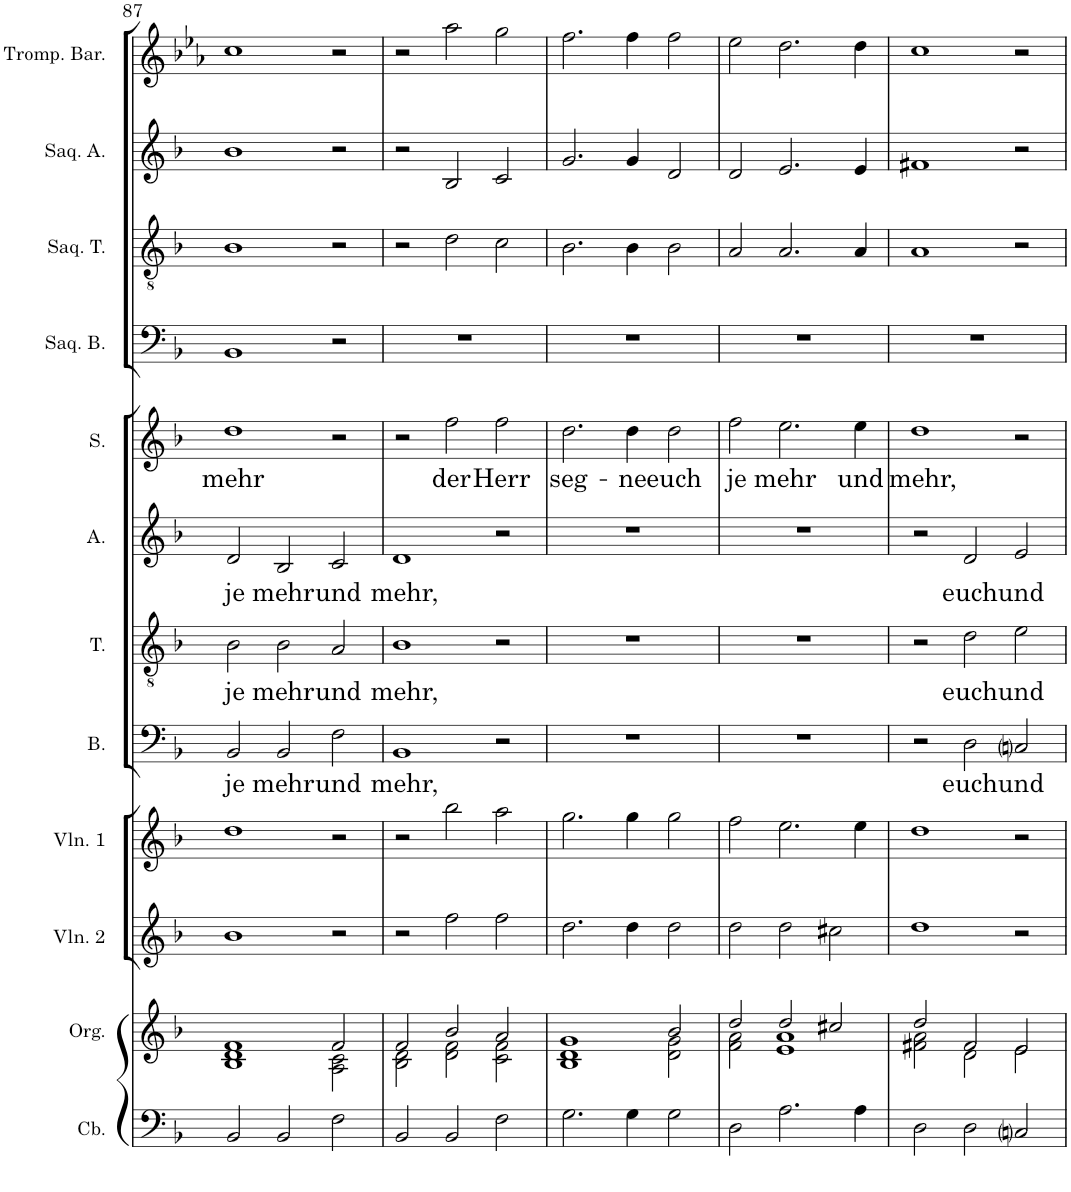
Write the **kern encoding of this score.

**kern	**kern	**kern	**kern	**kern	**text	**kern	**text	**kern	**text	**kern	**text	**kern	**kern	**kern	**kern
*part12	*part11	*part10	*part9	*part8	*part8	*part7	*part7	*part6	*part6	*part5	*part5	*part4	*part3	*part2	*part1
*staff12	*staff11	*staff10	*staff9	*staff8	*staff8	*staff7	*staff7	*staff6	*staff6	*staff5	*staff5	*staff4	*staff3	*staff2	*staff1
*I"Contrebasse	*I"Orgue	*I"Violon 2	*I"Violon 1	*I"Basse	*	*I"Ténor	*	*I"Alto	*	*I"Soprano	*	*I"Saqueboute Basse	*I"Saqueboute Ténor	*I"Saqueboute Alto	*I"Trompette Baroque en ré
*I'Cb.	*I'Org.	*I'Vln. 2	*I'Vln. 1	*I'B.	*	*I'T.	*	*I'A.	*	*I'S.	*	*I'Saq. B.	*I'Saq. T.	*I'Saq. A.	*I'Tromp. Bar.
!!LO:PB:g=z
*clefF4	*clefG2	*clefG2	*clefG2	*clefF4	*	*clefGv2	*	*clefG2	*	*clefG2	*	*clefF4	*clefGv2	*clefG2	*clefG2
*Trd7c12	*	*	*	*	*	*	*	*	*	*	*	*	*	*	*Trd-1c-2
*k[b-]	*k[b-]	*k[b-]	*k[b-]	*k[b-]	*	*k[b-]	*	*k[b-]	*	*k[b-]	*	*k[b-]	*k[b-]	*k[b-]	*k[b-e-a-]
*M3/2	*M3/2	*M3/2	*M3/2	*M3/2	*	*M3/2	*	*M3/2	*	*M3/2	*	*M3/2	*M3/2	*M3/2	*M3/2
=87	=87	=87	=87	=87	=87	=87	=87	=87	=87	=87	=87	=87	=87	=87	=87
*	*^	*	*	*	*	*	*	*	*	*	*	*	*	*	*
!	!	!	!	!	!	!LO:LY:b	!	!LO:LY:b	!	!LO:LY:b	!	!LO:LY:b	!	!	!	!
2BB-/	1f	1B- 1d	1b-	1dd	2BB-/	je	2B-\	je	2d/	je	1dd	mehr	1BB-	1B-	1b-	1cc
!	!	!	!	!	!	!LO:LY:b	!	!LO:LY:b	!	!LO:LY:b	!	!	!	!	!	!
2BB-/	.	.	.	.	2BB-/	mehr	2B-\	mehr	2B-/	mehr	.	.	.	.	.	.
!	!	!	!	!	!	!LO:LY:b	!	!LO:LY:b	!	!LO:LY:b	!	!	!	!	!	!
2F\	2f/	2A\ 2c\	2r	2r	2F\	und	2A/	und	2c/	und	2r	.	2r	2r	2r	2r
=88	=88	=88	=88	=88	=88	=88	=88	=88	=88	=88	=88	=88	=88	=88	=88	=88
!	!	!	!	!	!	!LO:LY:b	!	!LO:LY:b	!	!LO:LY:b	!	!	!	!	!	!
2BB-/	2f/	2B-\ 2d\	2r	2r	1BB-	mehr,	1B-	mehr,	1d	mehr,	2r	.	1.r	2r	2r	2r
!	!	!	!	!	!	!	!	!	!	!	!	!LO:LY:b	!	!	!	!
2BB-/	2b-/	2d\ 2f\	2ff\	2bb-\	.	.	.	.	.	.	2ff\	der	.	2d\	2B-/	2aa-\
!	!	!	!	!	!	!	!	!	!	!	!	!LO:LY:b	!	!	!	!
2F\	2a/	2c\ 2f\	2ff\	2aa\	2r	.	2r	.	2r	.	2ff\	Herr	.	2c\	2c/	2gg\
=89	=89	=89	=89	=89	=89	=89	=89	=89	=89	=89	=89	=89	=89	=89	=89	=89
!	!	!	!	!	!	!	!	!	!	!	!	!LO:LY:b	!	!	!	!
2.G\	1g	1B- 1d	2.dd\	2.gg\	1.r	.	1.r	.	1.r	.	2.dd\	seg-	1.r	2.B-\	2.g/	2.ff\
!	!	!	!	!	!	!	!	!	!	!	!	!LO:LY:b	!	!	!	!
4G\	.	.	4dd\	4gg\	.	.	.	.	.	.	4dd\	-ne	.	4B-\	4g/	4ff\
!	!	!	!	!	!	!	!	!	!	!	!	!LO:LY:b	!	!	!	!
2G\	2b-/	2d\ 2g\	2dd\	2gg\	.	.	.	.	.	.	2dd\	euch	.	2B-\	2d/	2ff\
=90	=90	=90	=90	=90	=90	=90	=90	=90	=90	=90	=90	=90	=90	=90	=90	=90
!	!	!	!	!	!	!	!	!	!	!	!	!LO:LY:b	!	!	!	!
2D\	2dd/	2f\ 2a\	2dd\	2ff\	1.r	.	1.r	.	1.r	.	2ff\	je	1.r	2A/	2d/	2ee-\
!	!	!	!	!	!	!	!	!	!	!	!	!LO:LY:b	!	!	!	!
2.A\	2dd/	1e 1a	2dd\	2.ee\	.	.	.	.	.	.	2.ee\	mehr	.	2.A/	2.e/	2.dd\
.	2cc#X/	.	2cc#X\	.	.	.	.	.	.	.	.	.	.	.	.	.
!	!	!	!	!	!	!	!	!	!	!	!	!LO:LY:b	!	!	!	!
4A\	.	.	.	4ee\	.	.	.	.	.	.	4ee\	und	.	4A/	4e/	4dd\
=91	=91	=91	=91	=91	=91	=91	=91	=91	=91	=91	=91	=91	=91	=91	=91	=91
!	!	!	!	!	!	!	!	!	!	!	!	!LO:LY:b	!	!	!	!
2D\	2dd/	2f#X\ 2a\	1dd	1dd	2r	.	2r	.	2r	.	1dd	mehr,	1.r	1A	1f#X	1cc
!	!	!	!	!	!	!LO:LY:b	!	!LO:LY:b	!	!LO:LY:b	!	!	!	!	!	!
2D\	2f#/	2d\	.	.	2D\	euch	2d\	euch	2d/	euch	.	.	.	.	.	.
!	!	!	!	!	!	!LO:LY:b	!	!LO:LY:b	!	!LO:LY:b	!	!	!	!	!	!
2Cni/	2e/	2e\	2r	2r	2Cni/	und	2e\	und	2e/	und	2r	.	.	2r	2r	2r
*	*v	*v	*	*	*	*	*	*	*	*	*	*	*	*	*	*
=	=	=	=	=	=	=	=	=	=	=	=	=	=	=	=
*-	*-	*-	*-	*-	*-	*-	*-	*-	*-	*-	*-	*-	*-	*-	*-
